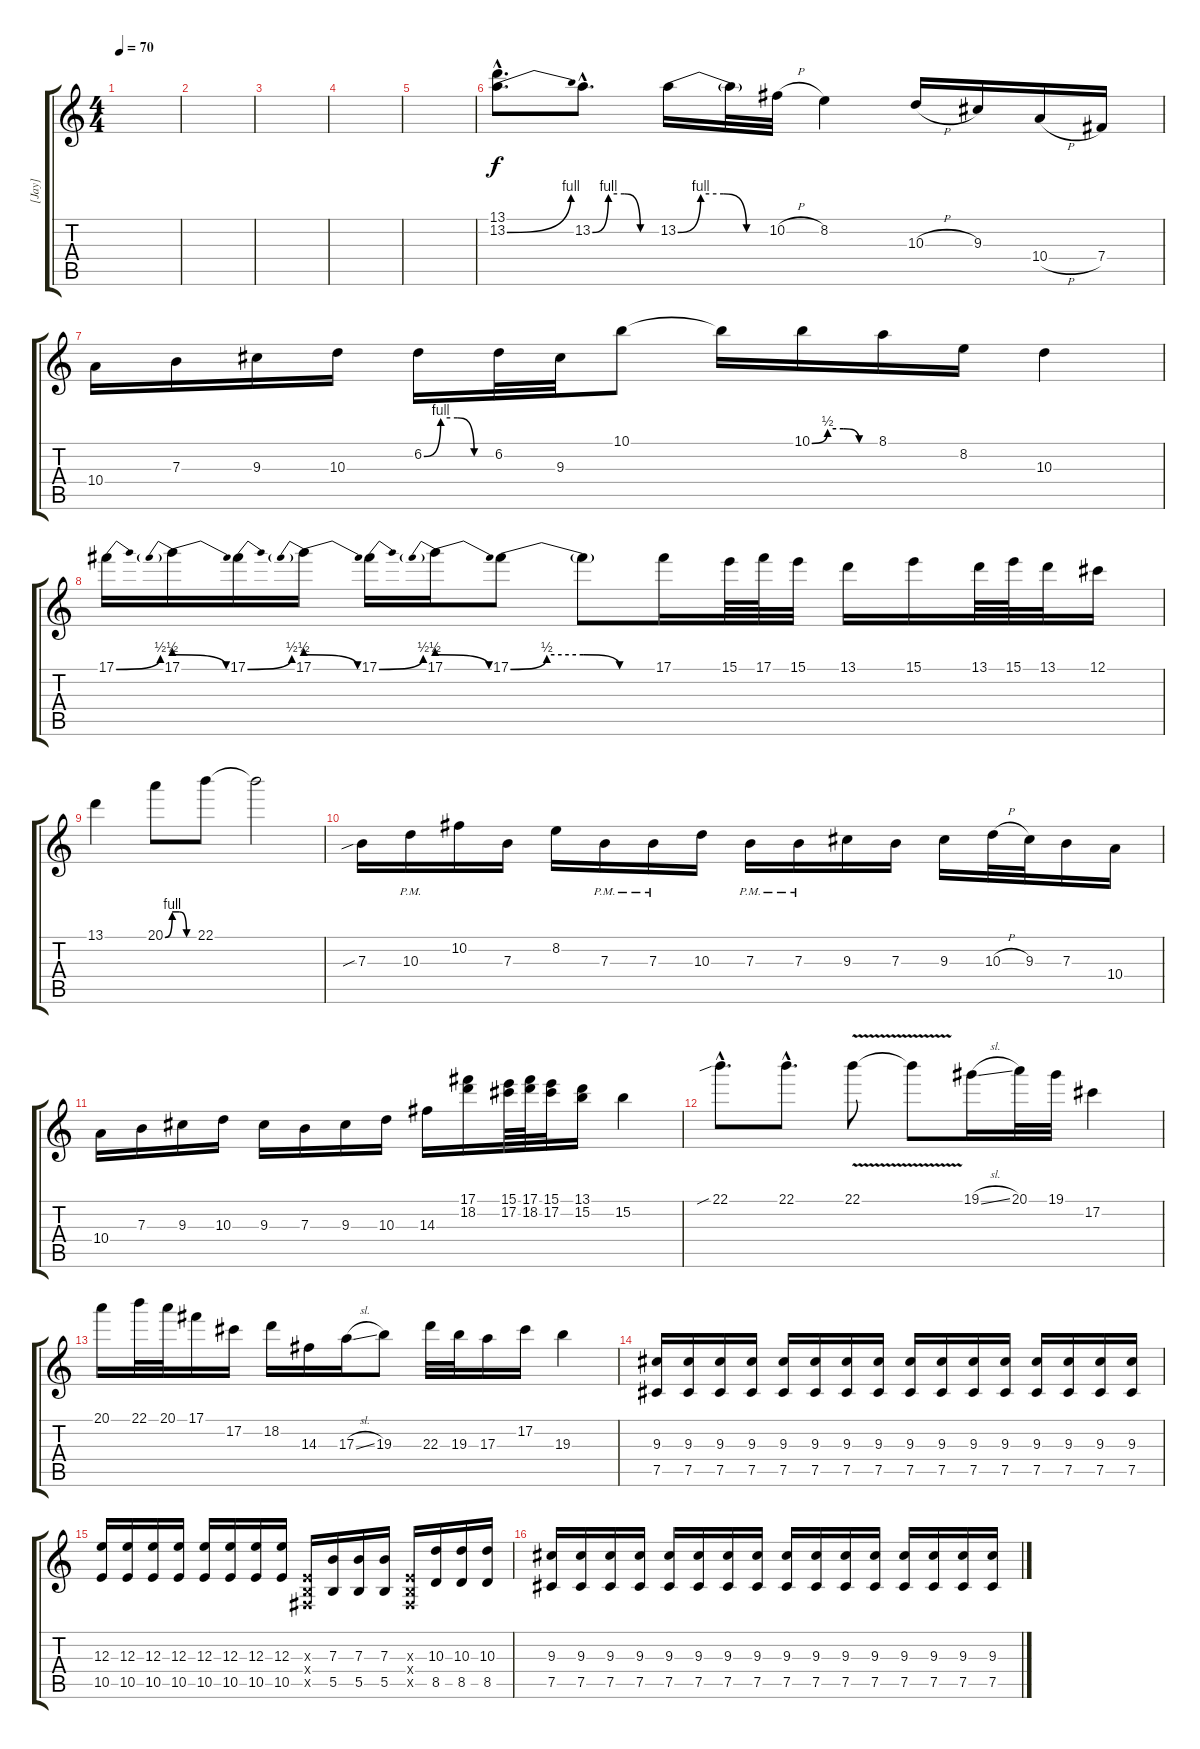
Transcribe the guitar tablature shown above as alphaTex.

\track ("[Jay]" "[Jay]") {instrument distortionguitar}
\staff {score tabs}
\tuning (Db4 Ab3 E3 B2 Gb2 B1) {hide}
\ts (4 4)
\tempo 70
\clef g2
\ks c
|
|
|
|
|
(13.1{hac} 13.2{be (bend 0 0 60 4) hac}).8{d volume 14} 13.2{be (custom 0 0 15 4 30 4 45 0 60 0) hac}.8{d} 13.2{be (custom 0 0 15 4 30 4 45 0 60 0)}.16 13.2{t}.32 10.2{h}.32 8.2.4 10.3{h}.16 9.3.16 10.4{h}.16 7.4.16 |
10.4.16 7.3.16 9.3.16 10.3.16 6.2{be (custom 0 0 15 4 30 4 45 0 60 0)}.16 6.2.32 9.3.32 10.1.8 10.1{t}.16 10.1{be (custom 0 0 15 2 30 2 45 0 60 0)}.16 8.1.16 8.2.16 10.3.4 |
17.1{be (bend 0 0 60 2)}.16 17.1{be (prebendrelease 0 2 60 0)}.16 17.1{be (bend 0 0 60 2)}.16 17.1{be (prebendrelease 0 2 60 0)}.16 17.1{be (bend 0 0 60 2)}.16 17.1{be (prebendrelease 0 2 60 0)}.16 17.1{be (custom 0 0 15 2 30 2 45 0 60 0)}.8 17.1{t}.8 17.1.16 15.1.64 17.1.64 15.1.32 13.1.16 15.1.16 13.1.64 15.1.64 13.1.32 12.1.16 |
13.1.4 20.1{be (custom 0 0 15 4 30 4 45 0 60 0)}.8 22.1.8 22.1{t}.2 |
7.3{sib}.16 10.3{pm}.16 10.2.16 7.3.16 8.2.16 7.3{pm}.16 7.3{pm}.16 10.3.16 7.3{pm}.16 7.3{pm}.16 9.3.16 7.3.16 9.3.16 10.3{h}.32 9.3.32 7.3.16 10.4.16 |
10.4.16 7.3.16 9.3.16 10.3.16 9.3.16 7.3.16 9.3.16 10.3.16 14.3.16 (17.1 18.2).16 (15.1 17.2).64 (17.1 18.2).64 (15.1 17.2).32 (13.1 15.2).16 15.2.4 |
22.1{sib hac}.8{d} 22.1{hac}.8{d} 22.1{v}.8 22.1{t}.8 19.1{sl}.16 20.1.32 19.1.32 17.2.4 |
20.1.16 22.1.32 20.1.32 17.1.16 17.2.16 18.2.16 14.3.16 17.3{sl}.16 19.3.8 22.3.32 19.3.32 17.3.16 17.2.16 19.3.4 |
(9.3 7.5).16{volume 14} (9.3 7.5).16 (9.3 7.5).16 (9.3 7.5).16 (9.3 7.5).16 (9.3 7.5).16 (9.3 7.5).16 (9.3 7.5).16 (9.3 7.5).16 (9.3 7.5).16 (9.3 7.5).16 (9.3 7.5).16 (9.3 7.5).16 (9.3 7.5).16 (9.3 7.5).16 (9.3 7.5).16 |
(12.3 10.5).16 (12.3 10.5).16 (12.3 10.5).16 (12.3 10.5).16 (12.3 10.5).16 (12.3 10.5).16 (12.3 10.5).16 (12.3 10.5).16 (0.3{x} 0.4{x} 0.5{x}).16 (7.3 5.5).16 (7.3 5.5).16 (7.3 5.5).16 (0.3{x} 0.4{x} 0.5{x}).16 (10.3 8.5).16 (10.3 8.5).16 (10.3 8.5).16 |
(9.3 7.5).16{volume 14} (9.3 7.5).16 (9.3 7.5).16 (9.3 7.5).16 (9.3 7.5).16 (9.3 7.5).16 (9.3 7.5).16 (9.3 7.5).16 (9.3 7.5).16 (9.3 7.5).16 (9.3 7.5).16 (9.3 7.5).16 (9.3 7.5).16 (9.3 7.5).16 (9.3 7.5).16 (9.3 7.5).16
